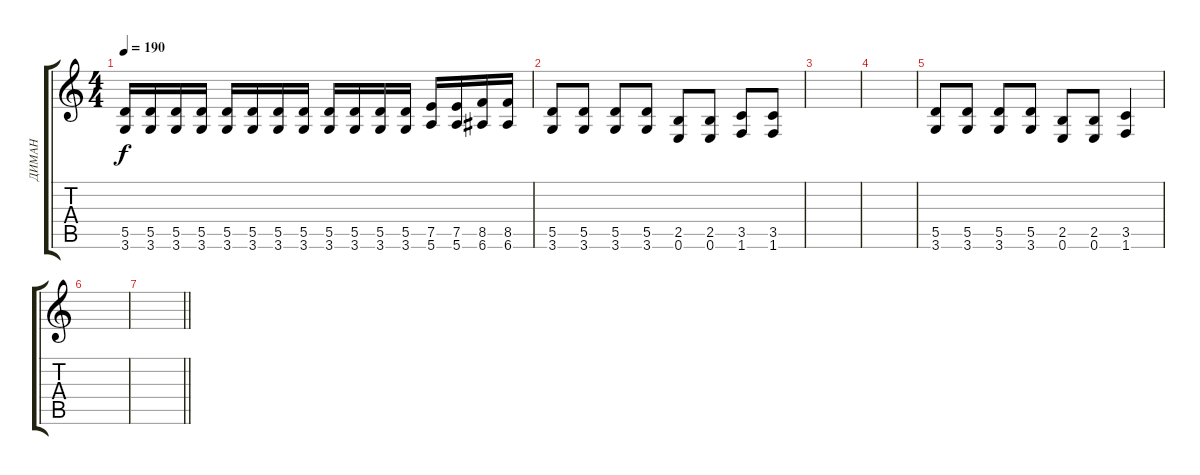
\track ("ДИМАН" "ДИМАН") {instrument distortionguitar}
\staff {score tabs}
\tuning (E4 B3 G3 D3 A2 E2) {hide}
\ts (4 4)
\tempo 190
\clef g2
\ks c
(5.5 3.6).16{dy f} (5.5 3.6).16 (5.5 3.6).16 (5.5 3.6).16 (5.5 3.6).16 (5.5 3.6).16 (5.5 3.6).16 (5.5 3.6).16 (5.5 3.6).16 (5.5 3.6).16 (5.5 3.6).16 (5.5 3.6).16 (7.5 5.6).16 (7.5 5.6).16 (8.5 6.6).16 (8.5 6.6).16 |
(5.5 3.6).8 (5.5 3.6).8 (5.5 3.6).8 (5.5 3.6).8 (2.5 0.6).8 (2.5 0.6).8 (3.5 1.6).8 (3.5 1.6).8 |
|
|
(5.5 3.6).8 (5.5 3.6).8 (5.5 3.6).8 (5.5 3.6).8 (2.5 0.6).8 (2.5 0.6).8 (3.5 1.6).4 |
|
\barLineRight lightlight
